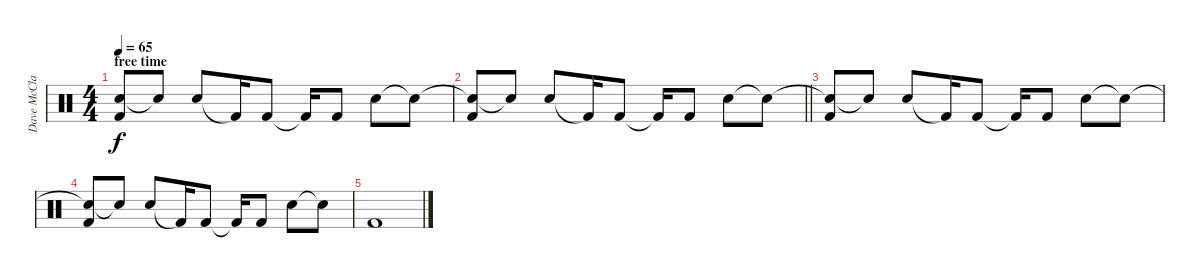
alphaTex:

\track ("Dave McClain" "Dave McCla") {instrument percussion bank 8}
\staff {score}
\articulation defaults
\ts (4 4)
\section ("" "free time")
\tempo 65
\clef neutral
\ks c
("Snare (hit)"{t} "Kick (hit) 2").8{dy f} "Snare (hit)"{t}.8 "Electric Snare (hit)".8 "Kick (hit) 2"{t}.16 "Kick (hit) 2".8 "Kick (hit) 2"{t}.16 "Kick (hit) 2".8 "Electric Snare (hit)".8 "Snare (hit)"{t}.8 |
\barLineRight lightlight
("Snare (hit)"{t} "Kick (hit) 2").8 "Snare (hit)"{t}.8 "Electric Snare (hit)".8 "Kick (hit) 2"{t}.16 "Kick (hit) 2".8 "Kick (hit) 2"{t}.16 "Kick (hit) 2".8 "Electric Snare (hit)".8 "Snare (hit)"{t}.8 |
("Snare (hit)"{t} "Kick (hit) 2").8 "Snare (hit)"{t}.8 "Electric Snare (hit)".8 "Kick (hit) 2"{t}.16 "Kick (hit) 2".8 "Kick (hit) 2"{t}.16 "Kick (hit) 2".8 "Electric Snare (hit)".8 "Snare (hit)"{t}.8 |
("Snare (hit)"{t} "Kick (hit) 2").8 "Snare (hit)"{t}.8 "Electric Snare (hit)".8 "Kick (hit) 2"{t}.16 "Kick (hit) 2".8 "Kick (hit) 2"{t}.16 "Kick (hit) 2".8 "Electric Snare (hit)".8 "Snare (hit)"{t}.8 |
"Kick (hit) 2".1
